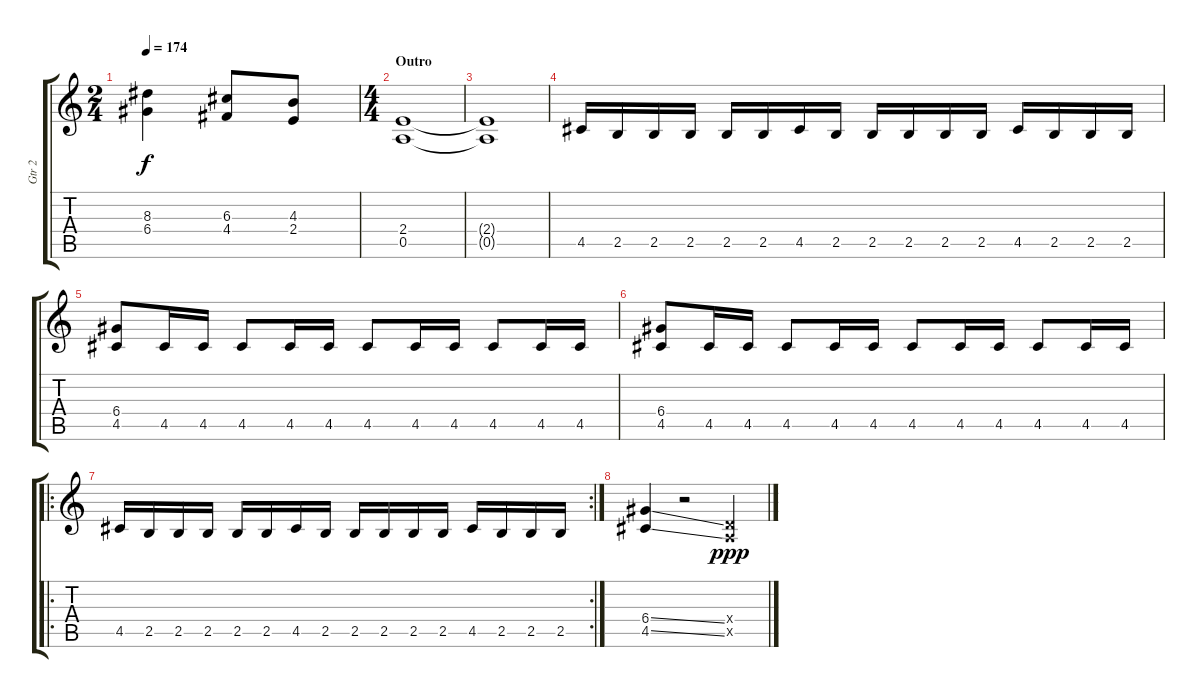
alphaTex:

\track ("Gtr 2" "Gtr 2") {instrument distortionguitar}
\staff {score tabs}
\tuning (E4 B3 G3 D3 A2 E2) {hide}
\ts (2 4)
\tempo 174
\clef g2
\ks c
(8.3 6.4).4{dy f} (6.3 4.4).8 (4.3 2.4).8 |
\ts (4 4)
\section ("" "Outro")
(2.4 0.5).1 |
(2.4{t} 0.5{t}).1 |
4.5.16 2.5.16 2.5.16 2.5.16 2.5.16 2.5.16 4.5.16 2.5.16 2.5.16 2.5.16 2.5.16 2.5.16 4.5.16 2.5.16 2.5.16 2.5.16 |
(6.4 4.5).8 4.5.16 4.5.16 4.5.8 4.5.16 4.5.16 4.5.8 4.5.16 4.5.16 4.5.8 4.5.16 4.5.16 |
(6.4 4.5).8 4.5.16 4.5.16 4.5.8 4.5.16 4.5.16 4.5.8 4.5.16 4.5.16 4.5.8 4.5.16 4.5.16 |
\ro
\rc 2
4.5.16 2.5.16 2.5.16 2.5.16 2.5.16 2.5.16 4.5.16 2.5.16 2.5.16 2.5.16 2.5.16 2.5.16 4.5.16 2.5.16 2.5.16 2.5.16 |
(6.4{ss} 4.5{ss}).4 r.2 (0.4{x} 0.5{x}).4{dy ppp}
